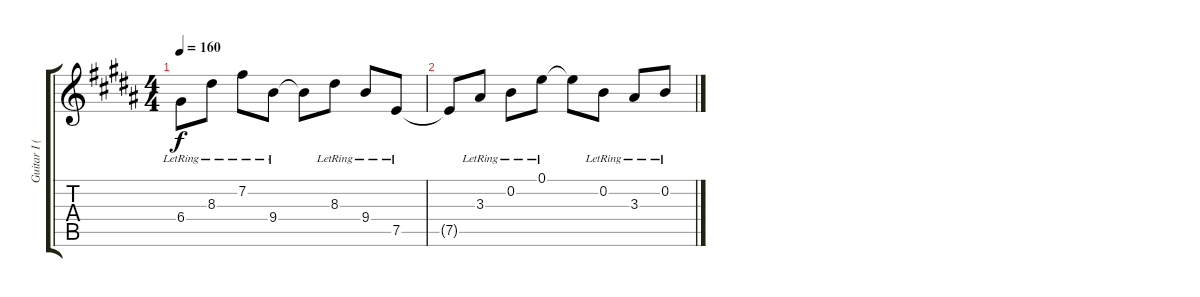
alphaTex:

\track ("Guitar I (Yuji \"You\" Adachi)" "Guitar I (") {instrument overdrivenguitar}
\staff {score tabs}
\tuning (E4 B3 G3 D3 A2 E2) {hide}
\ts (4 4)
\tempo 160
\clef g2
\ks g#minor
6.4{lr}.8{dy f} 8.3{lr}.8 7.2{lr}.8 9.4{lr}.8 9.4{t}.8 8.3{lr}.8 9.4{lr}.8 7.5{lr}.8 |
7.5{t}.8 3.3{lr}.8 0.2{lr}.8 0.1{lr}.8 0.1{t}.8 0.2{lr}.8 3.3{lr}.8 0.2{lr}.8
